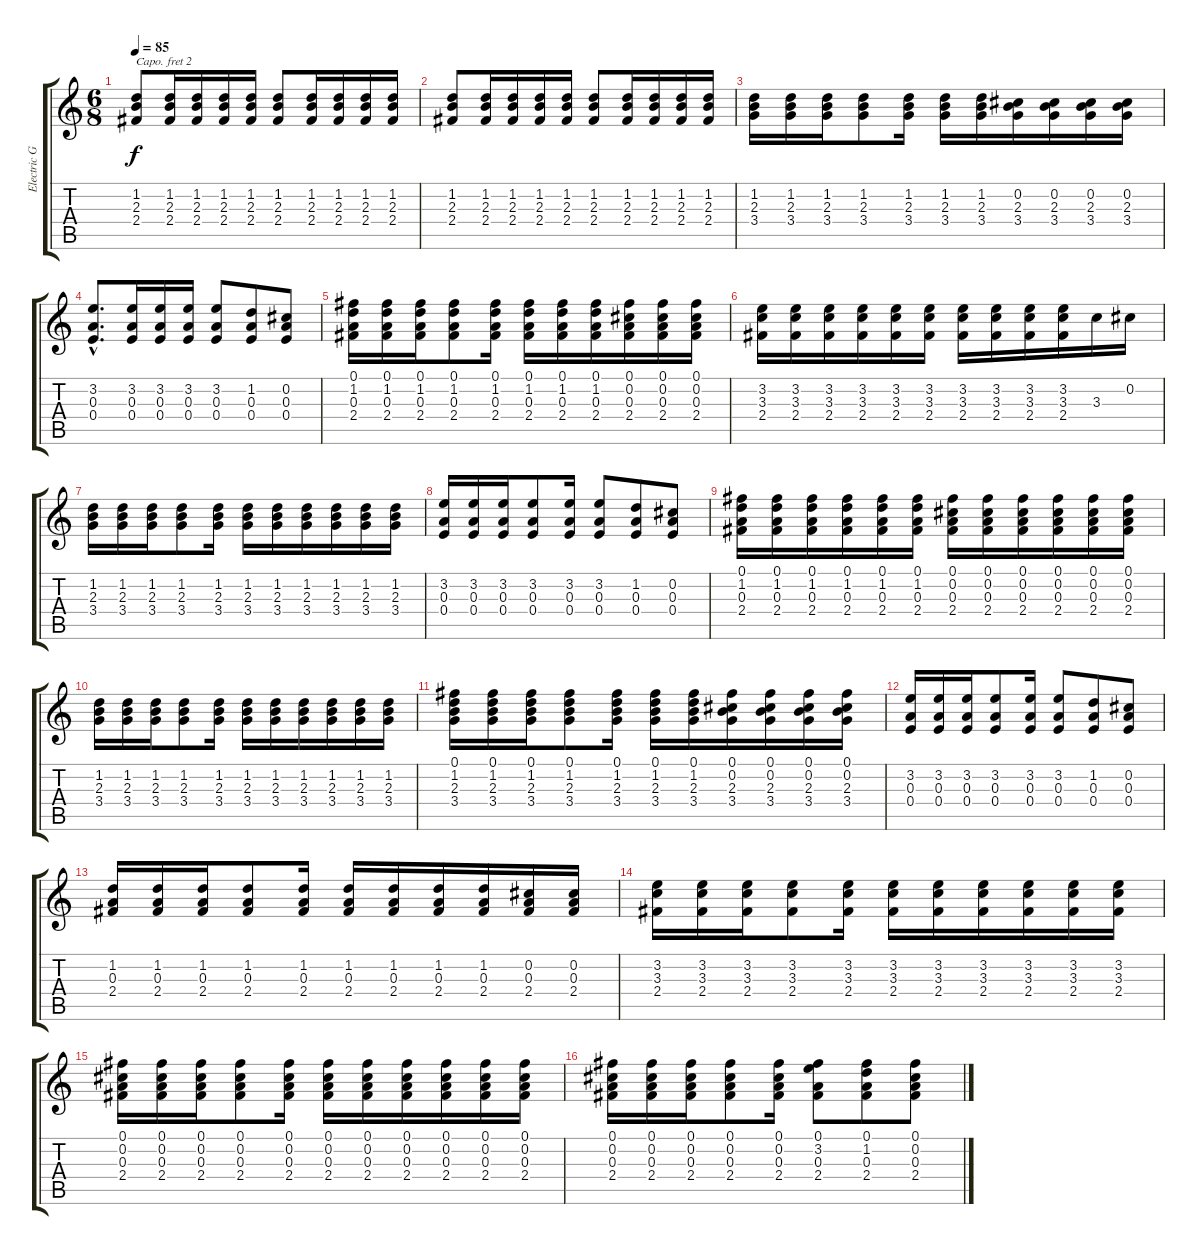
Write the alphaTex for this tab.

\track ("Electric Guitar 2 (Johnny Marr)" "Electric G") {instrument overdrivenguitar}
\staff {score tabs}
\capo 2
\tuning (E4 B3 G3 D3 A2 E2) {hide}
\ts (6 8)
\tempo 85
\clef g2
\ks c
(1.2 2.3 2.4).8{dy f} (1.2 2.3 2.4).16 (1.2 2.3 2.4).16 (1.2 2.3 2.4).16 (1.2 2.3 2.4).16 (1.2 2.3 2.4).8 (1.2 2.3 2.4).16 (1.2 2.3 2.4).16 (1.2 2.3 2.4).16 (1.2 2.3 2.4).16 |
(1.2 2.3 2.4).8 (1.2 2.3 2.4).16 (1.2 2.3 2.4).16 (1.2 2.3 2.4).16 (1.2 2.3 2.4).16 (1.2 2.3 2.4).8 (1.2 2.3 2.4).16 (1.2 2.3 2.4).16 (1.2 2.3 2.4).16 (1.2 2.3 2.4).16 |
(1.2 2.3 3.4).16 (1.2 2.3 3.4).16 (1.2 2.3 3.4).16 (1.2 2.3 3.4).8 (1.2 2.3 3.4).16 (1.2 2.3 3.4).16 (1.2 2.3 3.4).16 (0.2 2.3 3.4).16 (0.2 2.3 3.4).16 (0.2 2.3 3.4).16 (0.2 2.3 3.4).16 |
(3.2{hac} 0.3{hac} 0.4{hac}).8{d} (3.2 0.3 0.4).16 (3.2 0.3 0.4).16 (3.2 0.3 0.4).16 (3.2 0.3 0.4).8 (1.2 0.3 0.4).8 (0.2 0.3 0.4).8 |
(0.1 1.2 0.3 2.4).16 (0.1 1.2 0.3 2.4).16 (0.1 1.2 0.3 2.4).16 (0.1 1.2 0.3 2.4).8 (0.1 1.2 0.3 2.4).16 (0.1 1.2 0.3 2.4).16 (0.1 1.2 0.3 2.4).16 (0.1 1.2 0.3 2.4).16 (0.1 0.2 0.3 2.4).16 (0.1 0.2 0.3 2.4).16 (0.1 0.2 0.3 2.4).16 |
(3.2 3.3 2.4).16 (3.2 3.3 2.4).16 (3.2 3.3 2.4).16 (3.2 3.3 2.4).16 (3.2 3.3 2.4).16 (3.2 3.3 2.4).16 (3.2 3.3 2.4).16 (3.2 3.3 2.4).16 (3.2 3.3 2.4).16 (3.2 3.3 2.4).16 3.3.16 0.2.16 |
(1.2 2.3 3.4).16 (1.2 2.3 3.4).16 (1.2 2.3 3.4).16 (1.2 2.3 3.4).8 (1.2 2.3 3.4).16 (1.2 2.3 3.4).16 (1.2 2.3 3.4).16 (1.2 2.3 3.4).16 (1.2 2.3 3.4).16 (1.2 2.3 3.4).16 (1.2 2.3 3.4).16 |
(3.2 0.3 0.4).16 (3.2 0.3 0.4).16 (3.2 0.3 0.4).16 (3.2 0.3 0.4).8 (3.2 0.3 0.4).16 (3.2 0.3 0.4).8 (1.2 0.3 0.4).8 (0.2 0.3 0.4).8 |
(0.1 1.2 0.3 2.4).16 (0.1 1.2 0.3 2.4).16 (0.1 1.2 0.3 2.4).16 (0.1 1.2 0.3 2.4).16 (0.1 1.2 0.3 2.4).16 (0.1 1.2 0.3 2.4).16 (0.1 0.2 0.3 2.4).16 (0.1 0.2 0.3 2.4).16 (0.1 0.2 0.3 2.4).16 (0.1 0.2 0.3 2.4).16 (0.1 0.2 0.3 2.4).16 (0.1 0.2 0.3 2.4).16 |
(1.2 2.3 3.4).16 (1.2 2.3 3.4).16 (1.2 2.3 3.4).16 (1.2 2.3 3.4).8 (1.2 2.3 3.4).16 (1.2 2.3 3.4).16 (1.2 2.3 3.4).16 (1.2 2.3 3.4).16 (1.2 2.3 3.4).16 (1.2 2.3 3.4).16 (1.2 2.3 3.4).16 |
(0.1 1.2 2.3 3.4).16 (0.1 1.2 2.3 3.4).16 (0.1 1.2 2.3 3.4).16 (0.1 1.2 2.3 3.4).8 (0.1 1.2 2.3 3.4).16 (0.1 1.2 2.3 3.4).16 (0.1 1.2 2.3 3.4).16 (0.1 0.2 2.3 3.4).16 (0.1 0.2 2.3 3.4).16 (0.1 0.2 2.3 3.4).16 (0.1 0.2 2.3 3.4).16 |
(3.2 0.3 0.4).16 (3.2 0.3 0.4).16 (3.2 0.3 0.4).16 (3.2 0.3 0.4).8 (3.2 0.3 0.4).16 (3.2 0.3 0.4).8 (1.2 0.3 0.4).8 (0.2 0.3 0.4).8 |
(1.2 0.3 2.4).16 (1.2 0.3 2.4).16 (1.2 0.3 2.4).16 (1.2 0.3 2.4).8 (1.2 0.3 2.4).16 (1.2 0.3 2.4).16 (1.2 0.3 2.4).16 (1.2 0.3 2.4).16 (1.2 0.3 2.4).16 (0.2 0.3 2.4).16 (0.2 0.3 2.4).16 |
(3.2 3.3 2.4).16 (3.2 3.3 2.4).16 (3.2 3.3 2.4).16 (3.2 3.3 2.4).8 (3.2 3.3 2.4).16 (3.2 3.3 2.4).16 (3.2 3.3 2.4).16 (3.2 3.3 2.4).16 (3.2 3.3 2.4).16 (3.2 3.3 2.4).16 (3.2 3.3 2.4).16 |
(0.1 0.2 0.3 2.4).16 (0.1 0.2 0.3 2.4).16 (0.1 0.2 0.3 2.4).16 (0.1 0.2 0.3 2.4).8 (0.1 0.2 0.3 2.4).16 (0.1 0.2 0.3 2.4).16 (0.1 0.2 0.3 2.4).16 (0.1 0.2 0.3 2.4).16 (0.1 0.2 0.3 2.4).16 (0.1 0.2 0.3 2.4).16 (0.1 0.2 0.3 2.4).16 |
(0.1 0.2 0.3 2.4).16 (0.1 0.2 0.3 2.4).16 (0.1 0.2 0.3 2.4).16 (0.1 0.2 0.3 2.4).8 (0.1 0.2 0.3 2.4).16 (0.1 3.2 0.3 2.4).8 (0.1 1.2 0.3 2.4).8 (0.1 0.2 0.3 2.4).8
